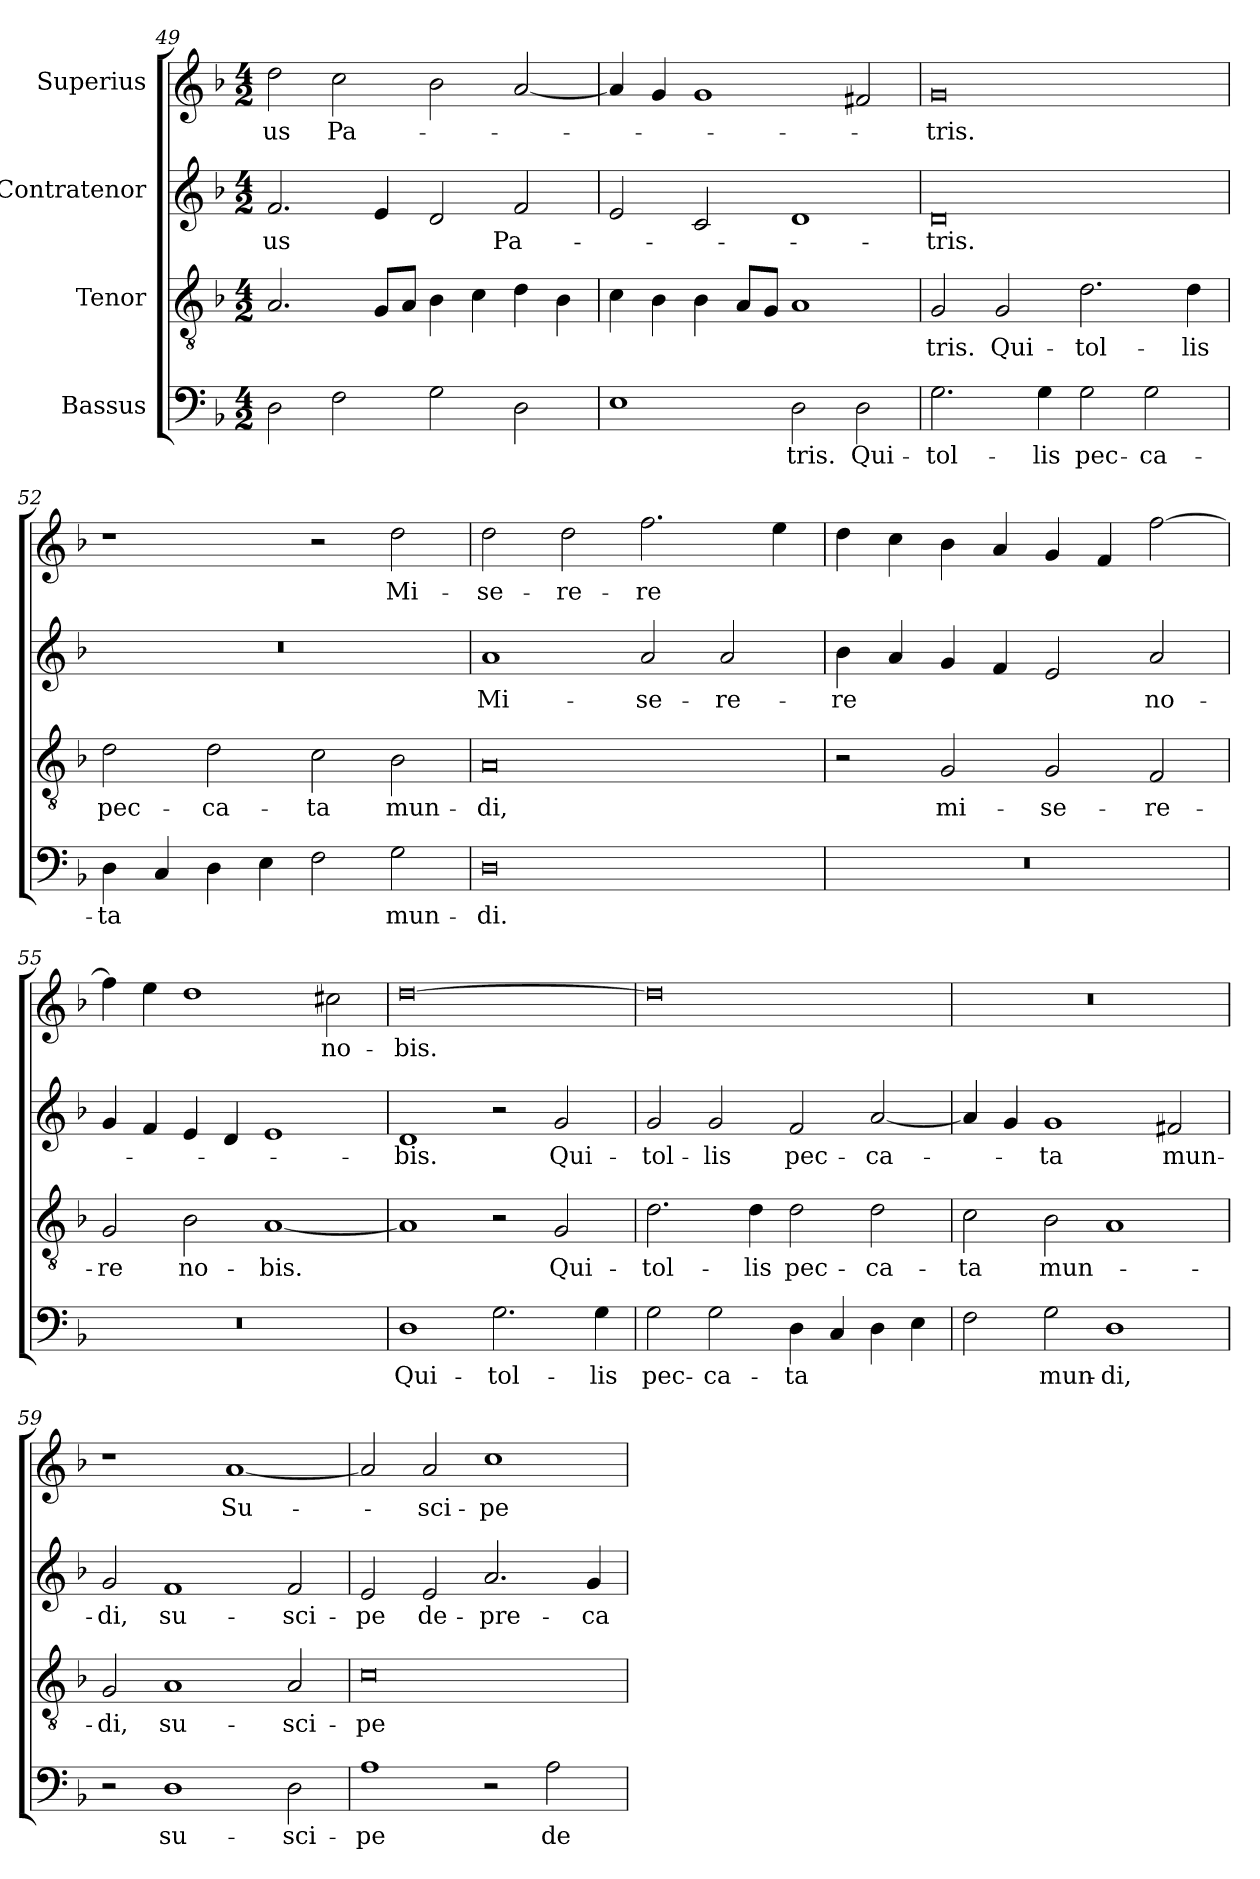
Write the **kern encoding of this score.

**kern	**text	**kern	**text	**kern	**text	**kern	**text
*part4	*part4	*part3	*part3	*part2	*part2	*part1	*part1
*staff4	*staff4	*staff3	*staff3	*staff2	*staff2	*staff1	*staff1
*I"Bassus	*	*I"Tenor	*	*I"Contratenor	*	*I"Superius	*
*clefF4	*	*clefGv2	*	*clefG2	*	*clefG2	*
*k[b-]	*	*k[b-]	*	*k[b-]	*	*k[b-]	*
*M4/2	*	*M4/2	*	*M4/2	*	*M4/2	*
=49	=49	=49	=49	=49	=49	=49	=49
2D\	.	2.A/	.	2.f/	-us	2dd\	-us
2F\	.	.	.	.	.	2cc\	Pa-
.	.	8G/L	.	4e/	.	.	.
.	.	8A/J	.	.	.	.	.
2G\	.	4B-\	.	2d/	.	2b-\	.
.	.	4c\	.	.	.	.	.
2D\	.	4d\	.	2f/	Pa-	[2a/	.
.	.	4B-\	.	.	.	.	.
=50	=50	=50	=50	=50	=50	=50	=50
1E\	.	4c\	.	2e/	.	4a/]	.
.	.	4B-\	.	.	.	4g/	.
.	.	4B-\	.	2c/	.	1g/	.
.	.	8A/L	.	.	.	.	.
.	.	8G/J	.	.	.	.	.
2D\	-tris.	1A/	.	1d/	.	.	.
2D\	Qui-	.	.	.	.	2f#X/	.
=51	=51	=51	=51	=51	=51	=51	=51
2.G\	tol-	2G/	-tris.	0d/	-tris.	0g/	-tris.
.	.	2G/	Qui-	.	.	.	.
4G\	-lis	.	.	.	.	.	.
2G\	pec-	2.d\	tol-	.	.	.	.
2G\	-ca-	.	.	.	.	.	.
.	.	4d\	-lis	.	.	.	.
=52	=52	=52	=52	=52	=52	=52	=52
4D\	-ta	2d\	pec-	0r	.	1r	.
4C/	.	.	.	.	.	.	.
4D\	.	2d\	-ca-	.	.	.	.
4E\	.	.	.	.	.	.	.
2F\	.	2c\	-ta	.	.	2r	.
2G\	mun-	2B-\	mun-	.	.	2dd\	Mi-
=53	=53	=53	=53	=53	=53	=53	=53
0D\	-di.	0A/	-di,	1a/	Mi-	2dd\	-se-
.	.	.	.	.	.	2dd\	-re-
.	.	.	.	2a/	-se-	2.ff\	-re
.	.	.	.	2a/	-re-	.	.
.	.	.	.	.	.	4ee\	.
=54	=54	=54	=54	=54	=54	=54	=54
0r	.	2r	.	4b-\	-re	4dd\	.
.	.	.	.	4a/	.	4cc\	.
.	.	2G/	mi-	4g/	.	4b-\	.
.	.	.	.	4f/	.	4a/	.
.	.	2G/	-se-	2e/	.	4g/	.
.	.	.	.	.	.	4f/	.
.	.	2F/	-re-	2a/	no-	[2ff\	.
=55	=55	=55	=55	=55	=55	=55	=55
0r	.	2G/	-re	4g/	.	4ff\]	.
.	.	.	.	4f/	.	4ee\	.
.	.	2B-\	no-	4e/	.	1dd\	.
.	.	.	.	4d/	.	.	.
.	.	[1A/	-bis.	1e/	.	.	.
.	.	.	.	.	.	2cc#X\	no-
=56	=56	=56	=56	=56	=56	=56	=56
1D\	Qui-	1A/]	.	1d/	-bis.	[0dd\	-bis.
2.G\	tol-	2r	.	2r	.	.	.
.	.	2G/	Qui-	2g/	Qui-	.	.
4G\	-lis	.	.	.	.	.	.
=57	=57	=57	=57	=57	=57	=57	=57
2G\	pec-	2.d\	tol-	2g/	tol-	0dd\]	.
2G\	-ca-	.	.	2g/	-lis	.	.
.	.	4d\	-lis	.	.	.	.
4D\	-ta	2d\	pec-	2f/	pec-	.	.
4C/	.	.	.	.	.	.	.
4D\	.	2d\	-ca-	[2a/	-ca-	.	.
4E\	.	.	.	.	.	.	.
=58	=58	=58	=58	=58	=58	=58	=58
2F\	.	2c\	-ta	4a/]	.	0r	.
.	.	.	.	4g/	.	.	.
2G\	mun-	2B-\	mun-	1g/	-ta	.	.
1D\	-di,	1A/	.	.	.	.	.
.	.	.	.	2f#X/	mun-	.	.
=59	=59	=59	=59	=59	=59	=59	=59
2r	.	2G/	-di,	2g/	-di,	1r	.
1D\	su-	1A/	su-	1f/	su-	.	.
.	.	.	.	.	.	[1a/	Su-
2D\	-sci-	2A/	-sci-	2f/	-sci-	.	.
=60	=60	=60	=60	=60	=60	=60	=60
1A\	-pe	0c\	-pe	2e/	-pe	2a/]	.
.	.	.	.	2e/	de-	2a/	-sci-
2r	.	.	.	2.a/	-pre-	1cc\	-pe
2A\	de-	.	.	.	.	.	.
.	.	.	.	4g/	-ca-	.	.
=	=	=	=	=	=	=	=
*-	*-	*-	*-	*-	*-	*-	*-
